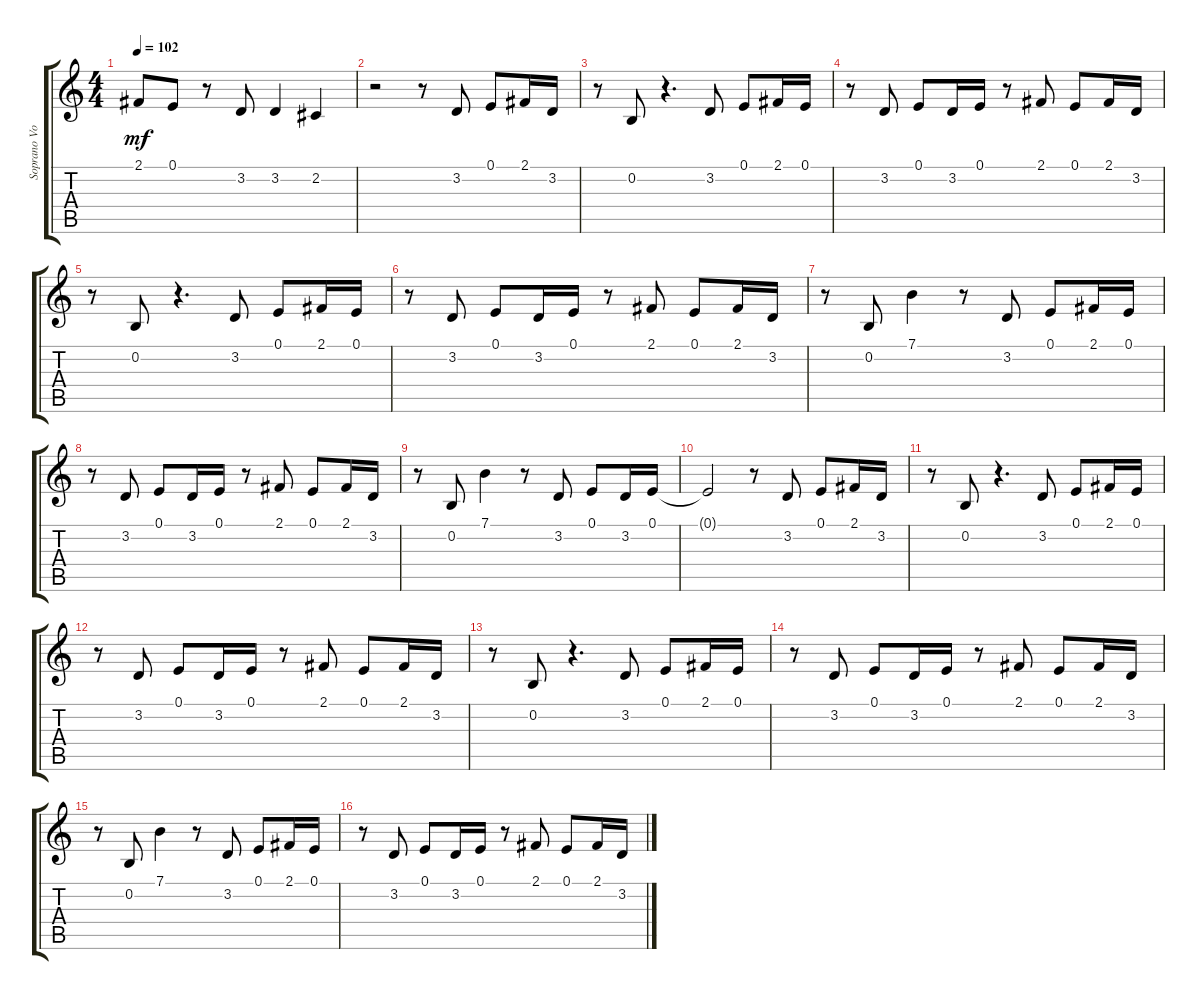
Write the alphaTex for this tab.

\track ("Soprano Voice" "Soprano Vo") {instrument voiceoohs}
\staff {score tabs}
\tuning (E4 B3 G3 D3 A2 E2) {hide}
\ts (4 4)
\tempo 102
\clef g2
\ks c
2.1.8{dy mf} 0.1.8 r.8 3.2.8 3.2.4 2.2.4 |
r.2 r.8 3.2.8 0.1.8 2.1.16 3.2.16 |
r.8 0.2.8 r.4{d} 3.2.8 0.1.8 2.1.16 0.1.16 |
r.8 3.2.8 0.1.8 3.2.16 0.1.16 r.8 2.1.8 0.1.8 2.1.16 3.2.16 |
r.8 0.2.8 r.4{d} 3.2.8 0.1.8 2.1.16 0.1.16 |
r.8 3.2.8 0.1.8 3.2.16 0.1.16 r.8 2.1.8 0.1.8 2.1.16 3.2.16 |
r.8 0.2.8 7.1.4 r.8 3.2.8 0.1.8 2.1.16 0.1.16 |
r.8 3.2.8 0.1.8 3.2.16 0.1.16 r.8 2.1.8 0.1.8 2.1.16 3.2.16 |
r.8 0.2.8 7.1.4 r.8 3.2.8 0.1.8 3.2.16 0.1.16 |
0.1{t}.2 r.8 3.2.8 0.1.8 2.1.16 3.2.16 |
r.8 0.2.8 r.4{d} 3.2.8 0.1.8 2.1.16 0.1.16 |
r.8 3.2.8 0.1.8 3.2.16 0.1.16 r.8 2.1.8 0.1.8 2.1.16 3.2.16 |
r.8 0.2.8 r.4{d} 3.2.8 0.1.8 2.1.16 0.1.16 |
r.8 3.2.8 0.1.8 3.2.16 0.1.16 r.8 2.1.8 0.1.8 2.1.16 3.2.16 |
r.8 0.2.8 7.1.4 r.8 3.2.8 0.1.8 2.1.16 0.1.16 |
r.8 3.2.8 0.1.8 3.2.16 0.1.16 r.8 2.1.8 0.1.8 2.1.16 3.2.16
